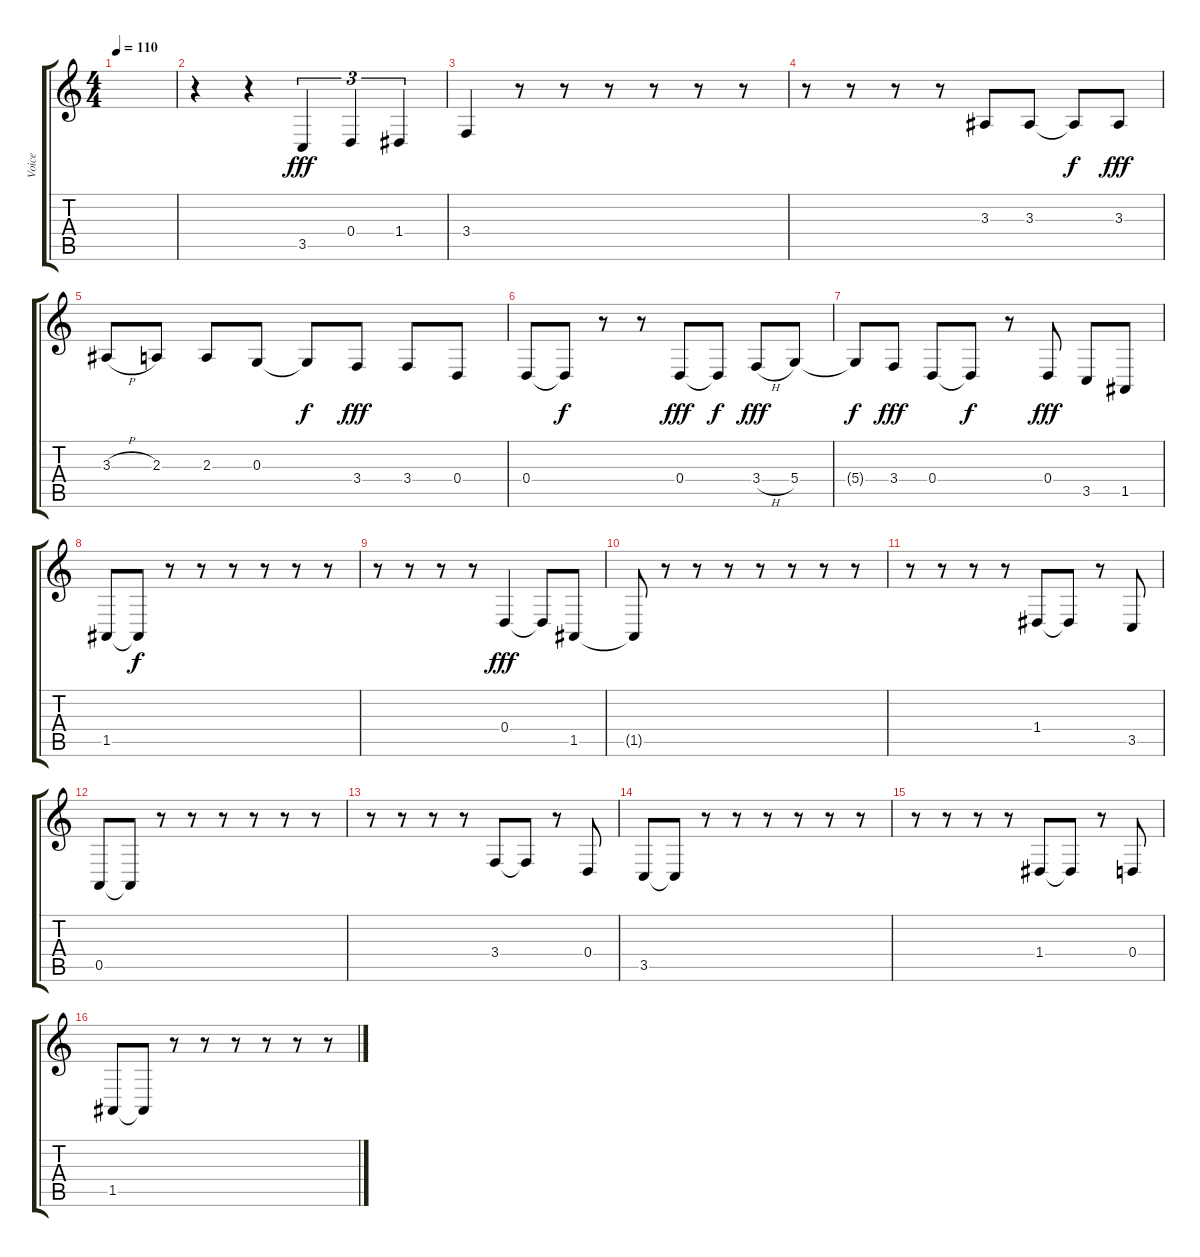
\track ("Voice" "Voice") {instrument accordion}
\staff {score tabs}
\tuning (E4 B3 G3 D3 A2 E2) {hide}
\ts (4 4)
\tempo 110
\clef g2
\ks c
|
r.4 r.4 3.5.4{tu (3 2) dy fff} 0.4.4{tu (3 2)} 1.4.4{tu (3 2)} |
3.4.4 r.8 r.8 r.8 r.8 r.8 r.8 |
r.8 r.8 r.8 r.8 3.3.8 3.3.8 3.3{t}.8{dy f} 3.3.8{dy fff} |
3.3{h}.8 2.3.8 2.3.8 0.3.8 0.3{t}.8{dy f} 3.4.8{dy fff} 3.4.8 0.4.8 |
0.4.8 0.4{t}.8{dy f} r.8 r.8 0.4.8{dy fff} 0.4{t}.8{dy f} 3.4{h}.8{dy fff} 5.4.8 |
5.4{t}.8{dy f} 3.4.8{dy fff} 0.4.8 0.4{t}.8{dy f} r.8 0.4.8{dy fff} 3.5.8 1.5.8 |
1.5.8 1.5{t}.8{dy f} r.8 r.8 r.8 r.8 r.8 r.8 |
r.8 r.8 r.8 r.8 0.4.4{dy fff} 0.4{t}.8 1.5.8 |
1.5{t}.8 r.8 r.8 r.8 r.8 r.8 r.8 r.8 |
r.8 r.8 r.8 r.8 1.4.8 1.4{t}.8 r.8 3.5.8 |
0.5.8 0.5{t}.8 r.8 r.8 r.8 r.8 r.8 r.8 |
r.8 r.8 r.8 r.8 3.4.8 3.4{t}.8 r.8 0.4.8 |
3.5.8 3.5{t}.8 r.8 r.8 r.8 r.8 r.8 r.8 |
r.8 r.8 r.8 r.8 1.4.8 1.4{t}.8 r.8 0.4.8 |
1.5.8 1.5{t}.8 r.8 r.8 r.8 r.8 r.8 r.8
